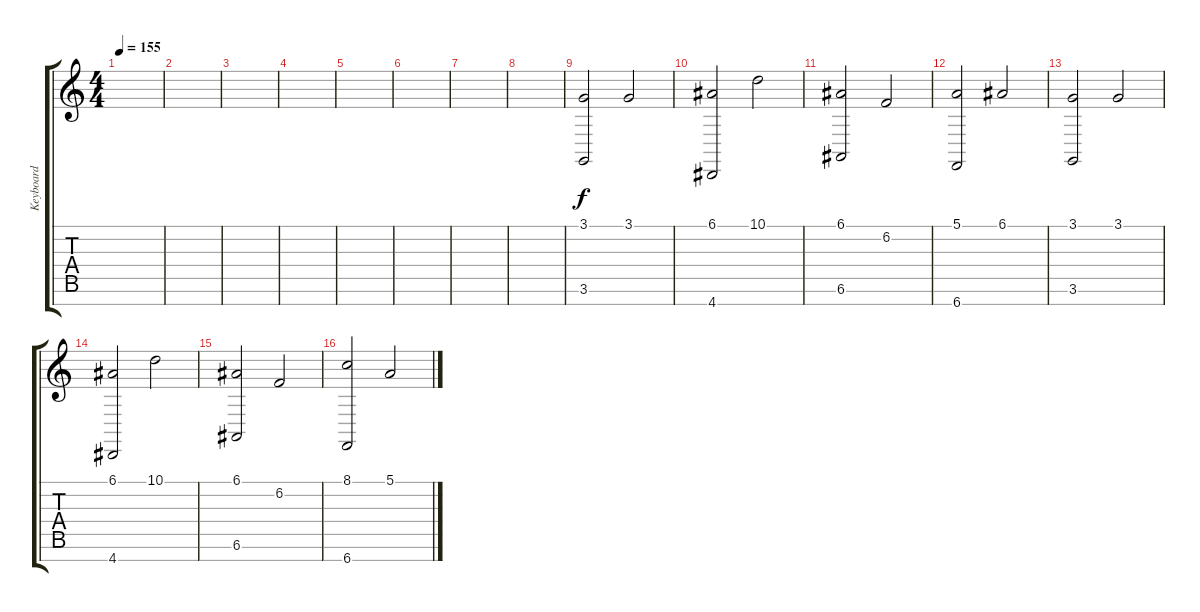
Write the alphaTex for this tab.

\track ("Keyboard" "Keyboard") {instrument acousticgrandpiano}
\staff {score tabs}
\tuning (E4 B3 G3 D3 A2 E2 B1) {hide}
\ts (4 4)
\tempo 155
\clef g2
\ks c
|
|
|
|
|
|
|
|
(3.1 3.6).2 3.1.2 |
(6.1 4.7).2 10.1.2 |
(6.1 6.6).2 6.2.2 |
(5.1 6.7).2 6.1.2 |
(3.1 3.6).2 3.1.2 |
(6.1 4.7).2 10.1.2 |
(6.1 6.6).2 6.2.2 |
(8.1 6.7).2 5.1.2
